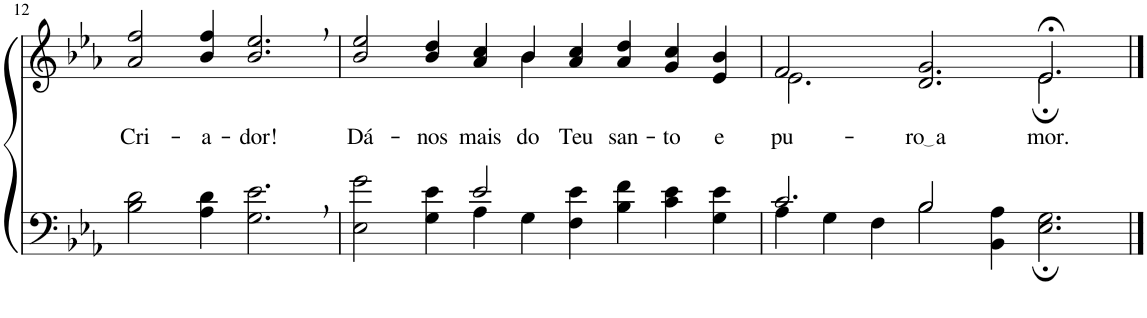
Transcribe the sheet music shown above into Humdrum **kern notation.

**kern	**kern	**text
*part2	*part1	*part1
*staff2	*staff1	*staff1
*I"Parte III e IV	*I"Parte I e II	*
!!LO:PB:g=z
*clefF4	*clefG2	*
*Trd2c3	*Trd2c3	*
*k[b-e-a-]	*k[b-e-a-]	*
*M9/4	*M9/4	*
=12	=12	=12
!	!	!LO:LY:b
2B-\ 2d\	2a-/ 2ff/	Cri-
!	!	!LO:LY:b
4A-\ 4d\	4b-/ 4ff/	-a-
!	!	!LO:LY:b
2.G\, 2.e-\,	2.b-/, 2.ee-/,	-dor!
=13	=13	=13
*^	*	*
!	!	!	!LO:LY:b
*	*	*^	*
2.ryy	2E-\ 2g\	2b-/ 2ee-/	1ryy	Dá-
!	!	!	!	!LO:LY:b
.	4G\ 4e-\	4b-/ 4dd/	.	-nos
!	!	!	!	!LO:LY:b
2e-/	4A-\	4a-/ 4cc/	.	mais
!	!	!	!	!LO:LY:b
.	4G\	4b-/	4b-\	do
!	!	!	!	!LO:LY:b
1ryy	4F\ 4e-\	4a-/ 4cc/	1ryy	Teu
!	!	!	!	!LO:LY:b
.	4B-\ 4f\	4a-/ 4dd/	.	san-
!	!	!	!	!LO:LY:b
.	4c\ 4e-\	4g/ 4cc/	.	-to
!	!	!	!	!LO:LY:b
.	4G\ 4e-\	4e-/ 4b-/	.	e
=14	=14	=14	=14	=14
!	!	!	!	!LO:LY:b
2.c/	4A-\	2f/	2.e-\	pu-
.	4G\	.	.	.
.	4F\	1ryy	.	.
!	!	!	!	!LO:LY:b
2B-/	2B-\	.	2.d/ 2.g/	ro a
1ryy	4BB-\ 4A-\	.	.	.
!	!	!	!	!LO:LY:b
.	2.E-\; 2.G\;	2.e-;<\	2.e-;/	-mor.
*v	*v	*	*	*
*	*v	*v	*
==	==	==
*-	*-	*-
